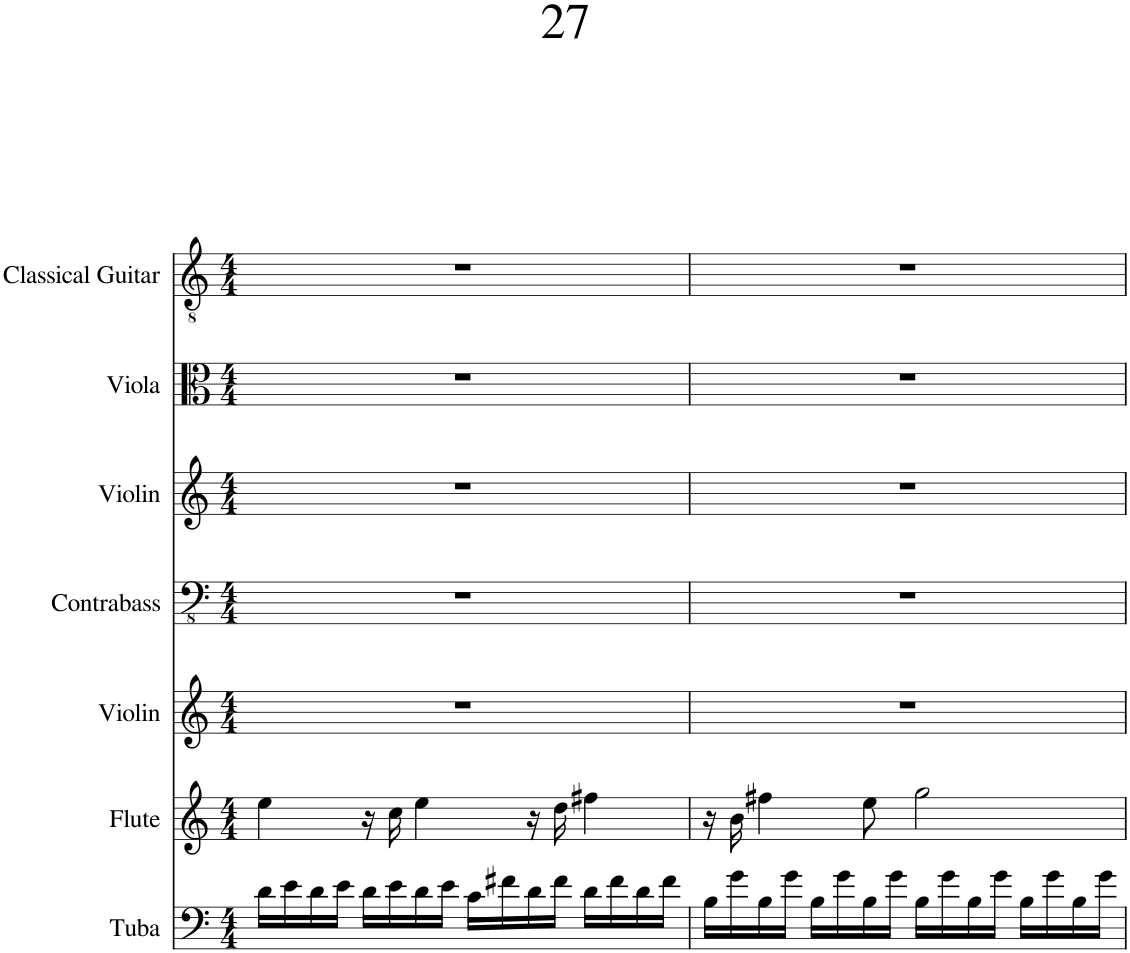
**kern	**kern	**kern	**kern	**kern	**kern	**kern
*part7	*part6	*part5	*part4	*part3	*part2	*part1
*staff7	*staff6	*staff5	*staff4	*staff3	*staff2	*staff1
*I"Tuba	*I"Flute	*I"Violin	*I"Contrabass	*I"Violin	*I"Viola	*I"Classical Guitar
*I'Tba.	*I'Fl.	*I'Vln.	*I'Cb.	*I'Vln.	*I'Vla.	*I'Guit.
*clefF4	*clefG2	*clefG2	*clefFv4	*clefG2	*clefC3	*clefGv2
*	*	*	*Trd7c12	*	*	*
*k[]	*k[]	*k[]	*k[]	*k[]	*k[]	*k[]
*M4/4	*M4/4	*M4/4	*M4/4	*M4/4	*M4/4	*M4/4
=1	=1	=1	=1	=1	=1	=1
16d\LL	4ee\	1r	1r	1r	1r	1r
16e\	.	.	.	.	.	.
16d\	.	.	.	.	.	.
16e\JJ	.	.	.	.	.	.
16d\LL	16r	.	.	.	.	.
16e\	16cc\	.	.	.	.	.
16d\	4ee\	.	.	.	.	.
16e\JJ	.	.	.	.	.	.
16c\LL	.	.	.	.	.	.
16f#X\	.	.	.	.	.	.
16d\	16r	.	.	.	.	.
16f#\JJ	16dd\	.	.	.	.	.
16d\LL	4ff#X\	.	.	.	.	.
16f#\	.	.	.	.	.	.
16d\	.	.	.	.	.	.
16f#\JJ	.	.	.	.	.	.
=2	=2	=2	=2	=2	=2	=2
16B\LL	16r	1r	1r	1r	1r	1r
16g\	16b\	.	.	.	.	.
16B\	4ff#X\	.	.	.	.	.
16g\JJ	.	.	.	.	.	.
16B\LL	.	.	.	.	.	.
16g\	.	.	.	.	.	.
16B\	8ee\	.	.	.	.	.
16g\JJ	.	.	.	.	.	.
16B\LL	2gg\	.	.	.	.	.
16g\	.	.	.	.	.	.
16B\	.	.	.	.	.	.
16g\JJ	.	.	.	.	.	.
16B\LL	.	.	.	.	.	.
16g\	.	.	.	.	.	.
16B\	.	.	.	.	.	.
16g\JJ	.	.	.	.	.	.
=	=	=	=	=	=	=
*-	*-	*-	*-	*-	*-	*-
